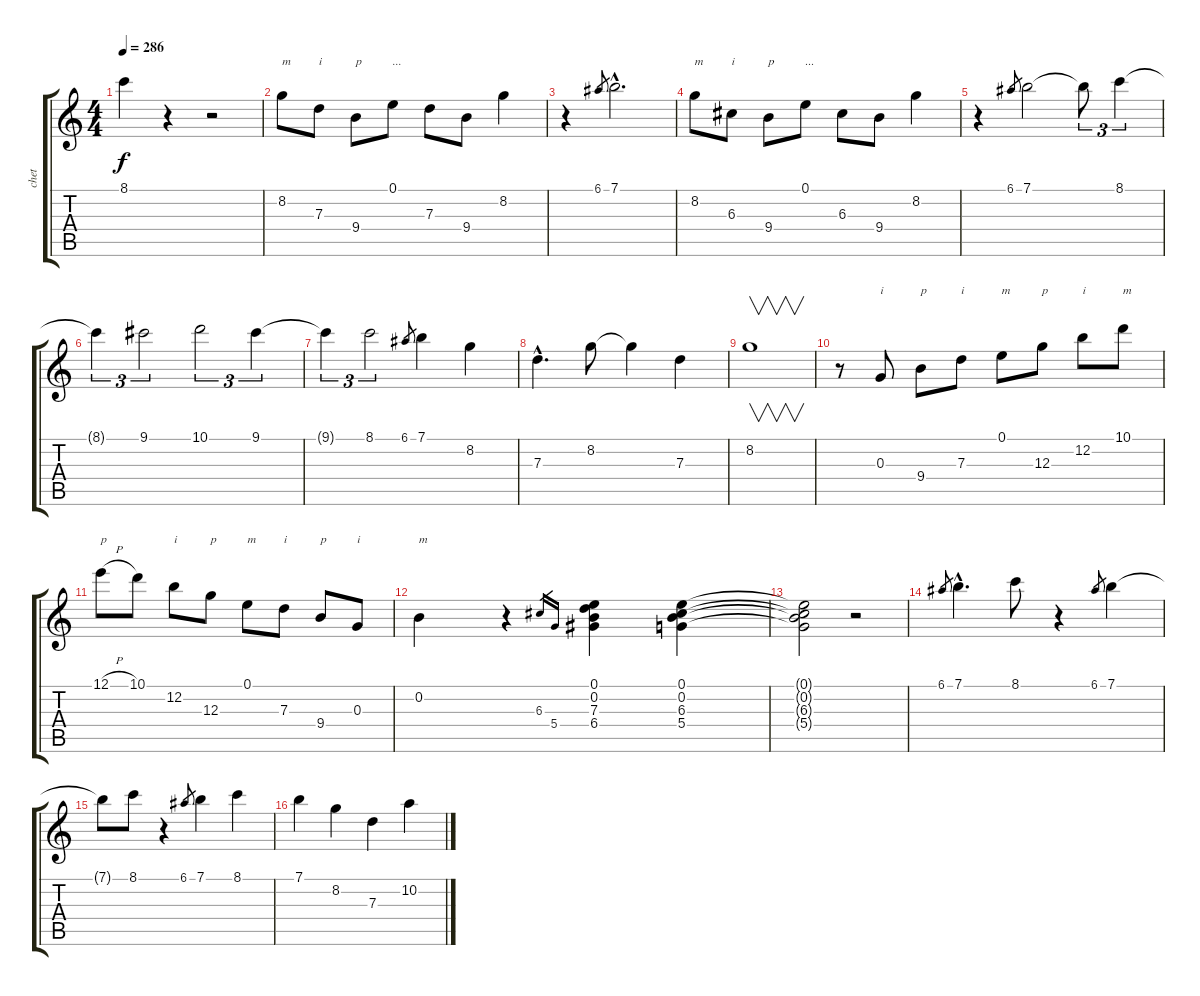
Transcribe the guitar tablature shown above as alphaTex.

\track ("chet" "chet") {instrument acousticguitarnylon}
\staff {score tabs}
\tuning (E4 B3 G3 D3 A2 E2) {hide}
\ts (4 4)
\tempo 286
\clef g2
\ks c
8.1.4{dy f} r.4 r.2 |
8.2.8{txt "m"} 7.3.8{txt "i"} 9.4.8{txt "p"} 0.1.8{txt "..."} 7.3.8 9.4.8 8.2.4 |
r.4 6.1.8{gr} 7.1{hac}.2{d} |
8.2.8{txt "m"} 6.3.8{txt "i"} 9.4.8{txt "p"} 0.1.8{txt "..."} 6.3.8 9.4.8 8.2.4 |
r.4 6.1.8{gr} 7.1.2 7.1{t}.8{tu (3 2)} 8.1.4{tu (3 2)} |
8.1{t}.4{tu (3 2)} 9.1.2{tu (3 2)} 10.1.2{tu (3 2)} 9.1.4{tu (3 2)} |
9.1{t}.4{tu (3 2)} 8.1.2{tu (3 2)} 6.1.8{gr} 7.1.4 8.2.4 |
7.3{hac}.4{d} 8.2.8 8.2{t}.4 7.3.4 |
8.2.1{v} |
r.8 0.3.8{txt "i"} 9.4.8{txt "p"} 7.3.8{txt "i"} 0.1.8{txt "m"} 12.3.8{txt "p"} 12.2.8{txt "i"} 10.1.8{txt "m"} |
12.1{h}.8{txt "p"} 10.1.8 12.2.8{txt "i"} 12.3.8{txt "p"} 0.1.8{txt "m"} 7.3.8{txt "i"} 9.4.8{txt "p"} 0.3.8{txt "i"} |
0.2.4{txt "m"} r.4 6.3.16{gr} 5.4.16{gr} (0.1 0.2 7.3 6.4).4 (0.1 0.2 6.3 5.4).4 |
(0.1{t} 0.2{t} 6.3{t} 5.4{t}).2 r.2 |
6.1.8{gr} 7.1{hac}.4{d} 8.1.8 r.4 6.1.8{gr} 7.1.4 |
7.1{t}.8 8.1.8 r.4 6.1.8{gr} 7.1.4 8.1.4 |
7.1.4 8.2.4 7.3.4 10.2.4
